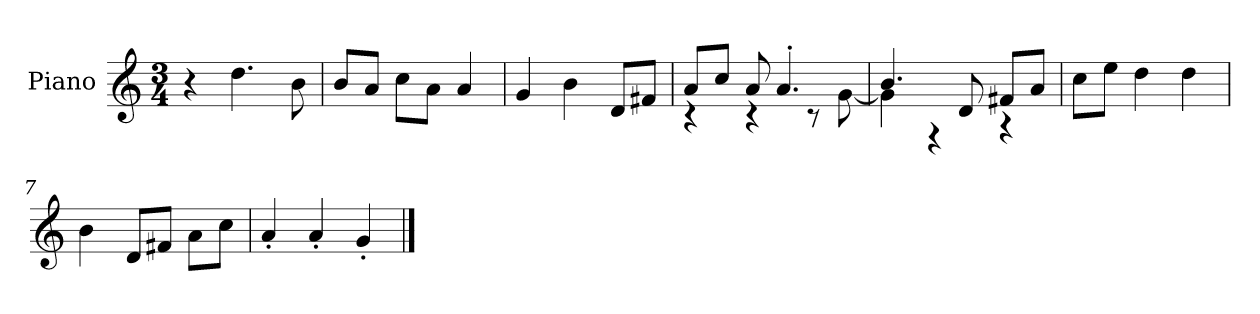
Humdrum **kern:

**kern
*part1
*staff1
*I"Piano
*I'P-no
*clefG2
*k[]
*M3/4
*MM175
=1
4r
4.dd\
8b\
=2
8b/L
8a/J
8cc\L
8a\J
4a/
=3
4g/
4b\
8d/L
8f#X/J
=4
*^
8a/L	4r
8cc/J	.
8a/	4r
4.a'/	.
.	8r
.	[8g\
=5	=5
4.b/	4g\]
.	4r
8d/	.
8f#X/L	4r
8a/J	.
*v	*v
=6
8cc\L
8ee\J
4dd\
4dd\
=7
4b\
8d/L
8f#X/J
8a\L
8cc\J
!!LO:LB:g=z
=8
4a'/
4a'/
4g'/
==
*-
